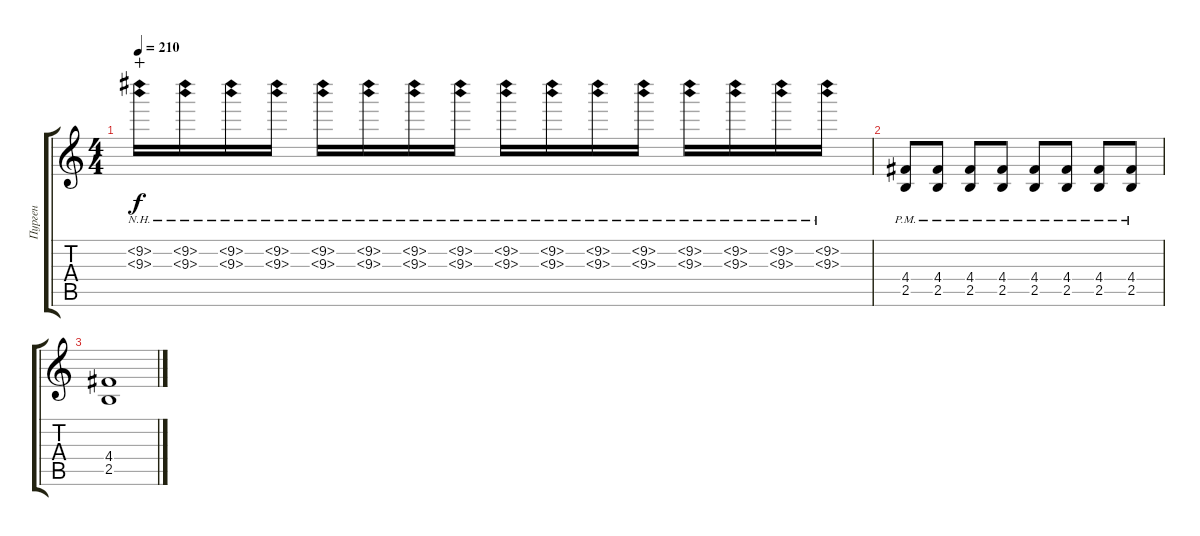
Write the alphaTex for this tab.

\track ("Пурген" "Пурген") {instrument overdrivenguitar}
\staff {score tabs}
\tuning (E4 B3 G3 D3 A2 E2) {hide}
\ts (4 4)
\tempo 210
\clef g2
\ks c
(9.2{nh} 9.3{nh}).16{dy f wahc} (9.2{nh} 9.3{nh}).16 (9.2{nh} 9.3{nh}).16 (9.2{nh} 9.3{nh}).16 (9.2{nh} 9.3{nh}).16 (9.2{nh} 9.3{nh}).16 (9.2{nh} 9.3{nh}).16 (9.2{nh} 9.3{nh}).16 (9.2{nh} 9.3{nh}).16 (9.2{nh} 9.3{nh}).16 (9.2{nh} 9.3{nh}).16 (9.2{nh} 9.3{nh}).16 (9.2{nh} 9.3{nh}).16 (9.2{nh} 9.3{nh}).16 (9.2{nh} 9.3{nh}).16 (9.2{nh} 9.3{nh}).16 |
(4.4{pm} 2.5{pm}).8 (4.4{pm} 2.5{pm}).8 (4.4{pm} 2.5{pm}).8 (4.4{pm} 2.5{pm}).8 (4.4{pm} 2.5{pm}).8 (4.4{pm} 2.5{pm}).8 (4.4{pm} 2.5{pm}).8 (4.4{pm} 2.5{pm}).8 |
(4.4 2.5).1
